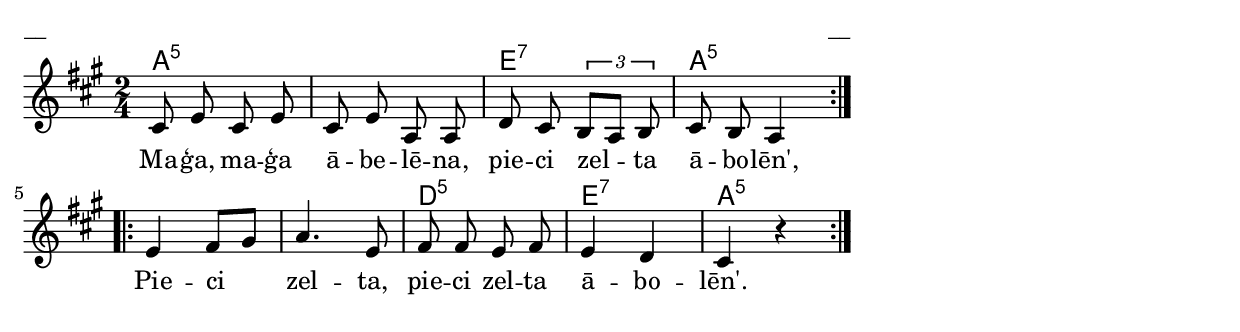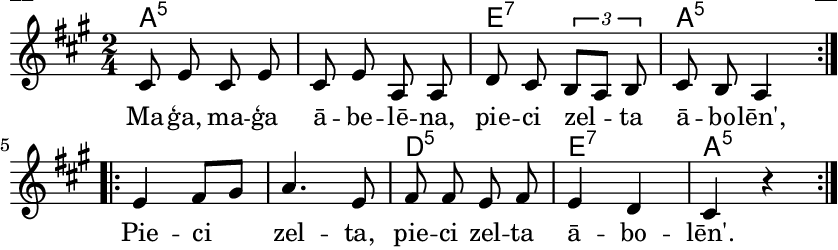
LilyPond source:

\version "2.13.18"
#(ly:set-option 'crop #t)
 
%\header {
% title = "Maģa, maģa ābelēna"
%}
% Austras dziesmu burtnīca, 21.lpp.
\paper {
line-width = 14\cm
left-margin = 0.4\cm
between-system-padding = 0.3\cm
between-system-space = 0.3\cm
}
\layout {
indent = #0
ragged-last = ##f
}

voiceA = \relative c' {
\clef "treble"
\key a \major
\time 2/4 
\repeat volta 2 {
cis8 e cis e | cis8 e a, a | d8 cis \times 2/3 { b8[ a] b } | cis8  b a4
}
\repeat volta 2 {
e'4 fis8[ gis] | a4. e8 | fis8 fis e fis | e4 d | cis4 r  
}
}


lyricA = \lyricmode {
Ma -- ģa, ma -- ģa ā -- be -- lē -- na, pie -- ci zel -- ta ā -- bo -- lēn',
Pie -- ci zel -- ta, pie -- ci zel -- ta ā -- bo -- lēn'.
}


chordsA = \chordmode {
\time 2/4 
\repeat volta 2 {
a2:5 | s2 | e2:7 | a2:5
}
\repeat volta 2 {
s2 | s2 | d2:5 | e2:7 | a2:5 
}   
}

fullScore = <<
\new ChordNames { \chordsA }
\new Staff {
<<
\new Voice = "voiceA" { \oneVoice \autoBeamOff \voiceA }
\new Lyrics \lyricsto "voiceA" \lyricA
>>
}
>>

\score {
\fullScore
\header { piece = "__" opus = "__" }
}
\markup { \with-color #(x11-color 'white) \sans \smaller "__" }
\score {
\unfoldRepeats
\fullScore
\midi {
\context { \Staff \remove "Staff_performer" }
\context { \Voice \consists "Staff_performer" }
}
}


